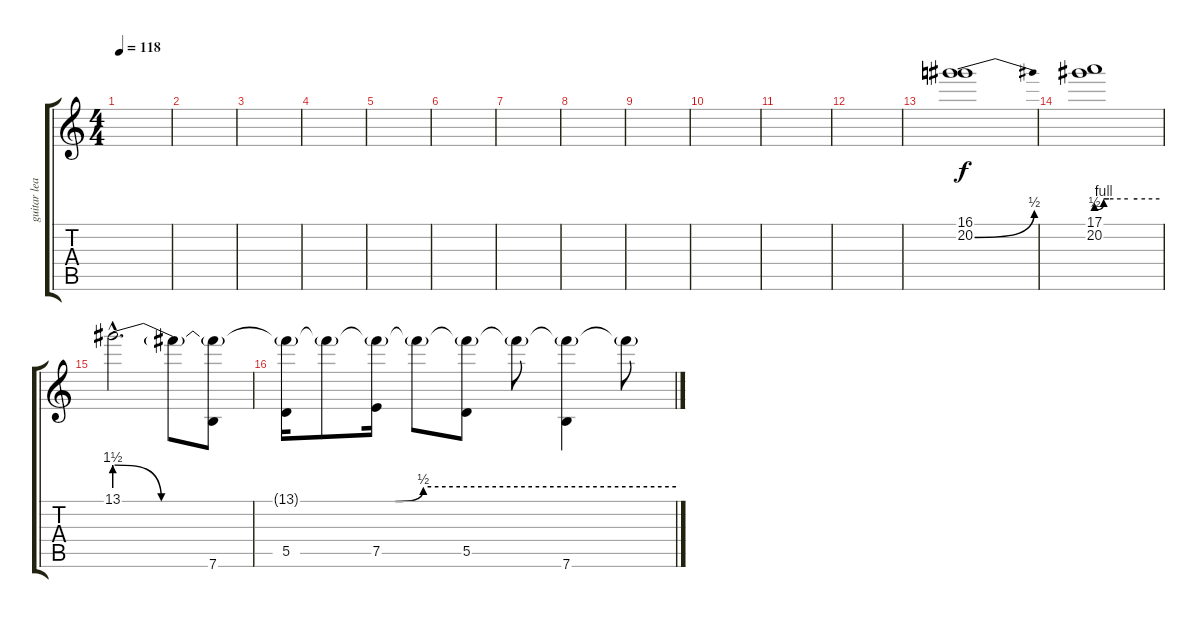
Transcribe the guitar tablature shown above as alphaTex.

\track ("guitar lead" "guitar lea") {instrument overdrivenguitar}
\staff {score tabs}
\tuning (E4 B3 G3 D3 A2 E2) {hide}
\ts (4 4)
\tempo 118
\clef g2
\ks c
|
|
|
|
|
|
|
|
|
|
|
|
(16.1 20.2{be (bend 0 0 60 2)}).1{balance 4} |
(17.1 20.2{be (custom 0 2 7 4 12 4 30 4 39 4 60 4)}).1 |
13.1{be (custom 0 6 5 0 8 0 30 0 33 2 50 2 60 2) hac}.2{d} 13.1{t}.8 (13.1{t} 7.6).8 |
(13.1{t} 5.5).16 13.1{t}.8 (13.1{t} 7.5).16 13.1{t}.8 (13.1{t} 5.5).8 13.1{t}.8 (13.1{t} 7.6).4 13.1{t}.8
